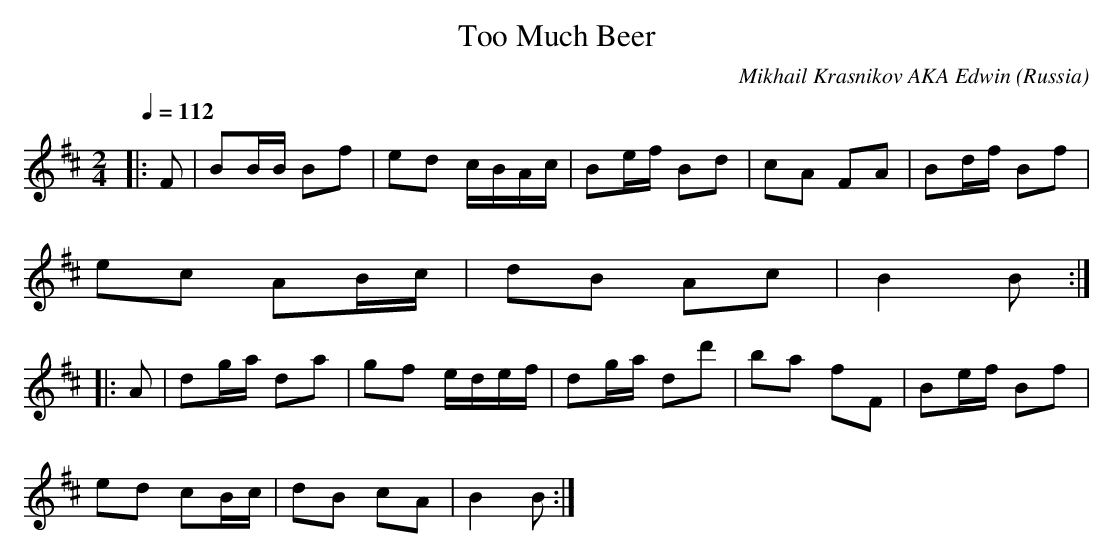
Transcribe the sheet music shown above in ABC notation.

X:1
T:Too Much Beer
M:2/4
L:1/16
Q:1/4=112
C:Mikhail Krasnikov AKA Edwin
O:Russia
K:Bm
|:F2 |B2BB B2f2|e2d2 cBAc|B2ef B2d2|c2A2 F2A2|B2df B2f2|
e2c2 A2Bc|d2B2 A2c2|B4B2 :|
|:A2|d2ga d2a2|g2f2 edef|d2ga d2d'2|b2a2 f2F2|B2ef B2f2|
e2d2 c2Bc|d2B2 c2A2|B4B2 :|
